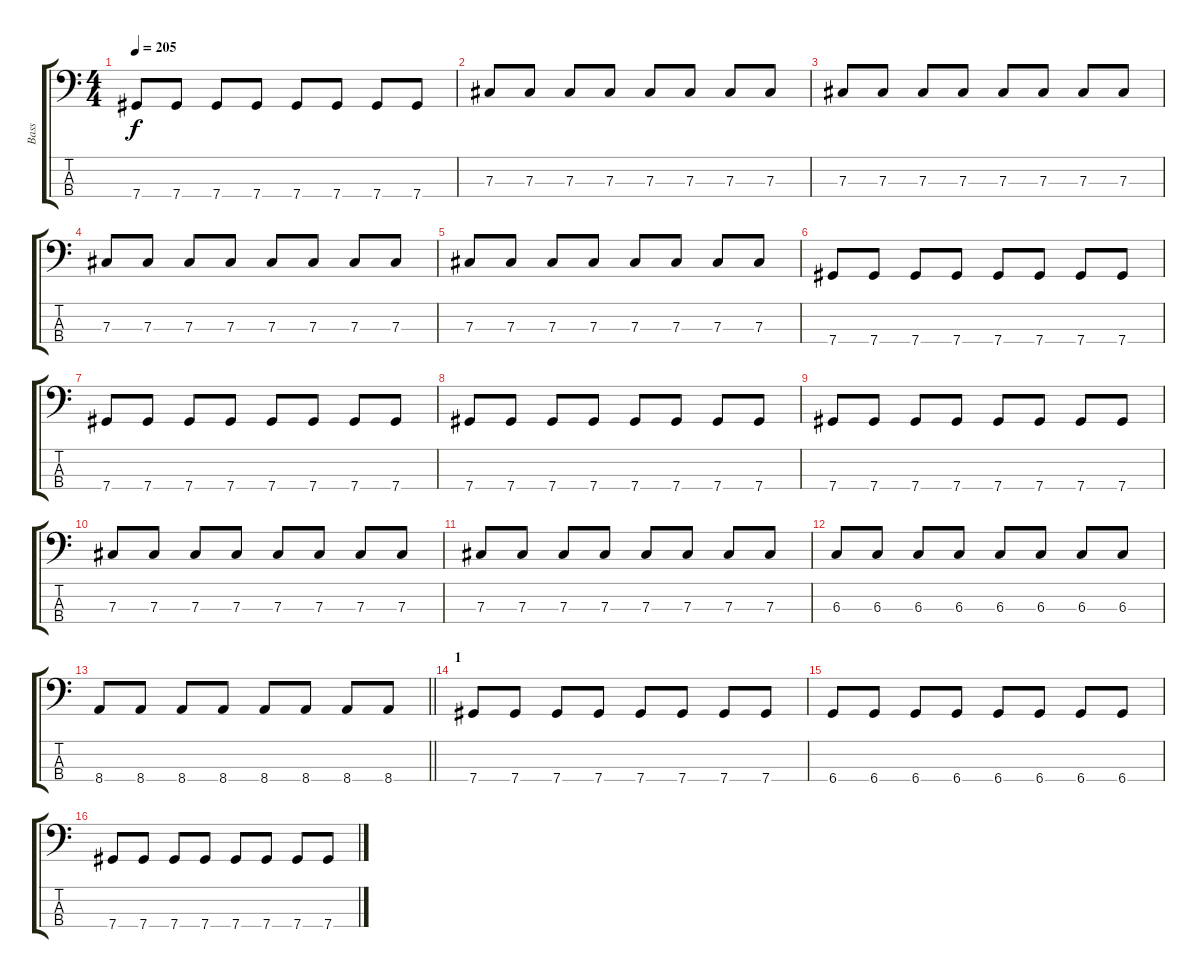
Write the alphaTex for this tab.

\track ("Bass" "Bass") {instrument electricbassfinger}
\staff {score tabs}
\tuning (E2 B1 Gb1 Db1) {hide}
\ts (4 4)
\tempo 205
\clef f4
\ks c
7.4.8{dy f} 7.4.8 7.4.8 7.4.8 7.4.8 7.4.8 7.4.8 7.4.8 |
7.3.8 7.3.8 7.3.8 7.3.8 7.3.8 7.3.8 7.3.8 7.3.8 |
7.3.8 7.3.8 7.3.8 7.3.8 7.3.8 7.3.8 7.3.8 7.3.8 |
7.3.8 7.3.8 7.3.8 7.3.8 7.3.8 7.3.8 7.3.8 7.3.8 |
7.3.8 7.3.8 7.3.8 7.3.8 7.3.8 7.3.8 7.3.8 7.3.8 |
7.4.8 7.4.8 7.4.8 7.4.8 7.4.8 7.4.8 7.4.8 7.4.8 |
7.4.8 7.4.8 7.4.8 7.4.8 7.4.8 7.4.8 7.4.8 7.4.8 |
7.4.8 7.4.8 7.4.8 7.4.8 7.4.8 7.4.8 7.4.8 7.4.8 |
7.4.8 7.4.8 7.4.8 7.4.8 7.4.8 7.4.8 7.4.8 7.4.8 |
7.3.8 7.3.8 7.3.8 7.3.8 7.3.8 7.3.8 7.3.8 7.3.8 |
7.3.8 7.3.8 7.3.8 7.3.8 7.3.8 7.3.8 7.3.8 7.3.8 |
6.3.8 6.3.8 6.3.8 6.3.8 6.3.8 6.3.8 6.3.8 6.3.8 |
\barLineRight lightlight
8.4.8 8.4.8 8.4.8 8.4.8 8.4.8 8.4.8 8.4.8 8.4.8 |
\section ("" "1")
7.4.8 7.4.8 7.4.8 7.4.8 7.4.8 7.4.8 7.4.8 7.4.8 |
6.4.8 6.4.8 6.4.8 6.4.8 6.4.8 6.4.8 6.4.8 6.4.8 |
7.4.8 7.4.8 7.4.8 7.4.8 7.4.8 7.4.8 7.4.8 7.4.8
